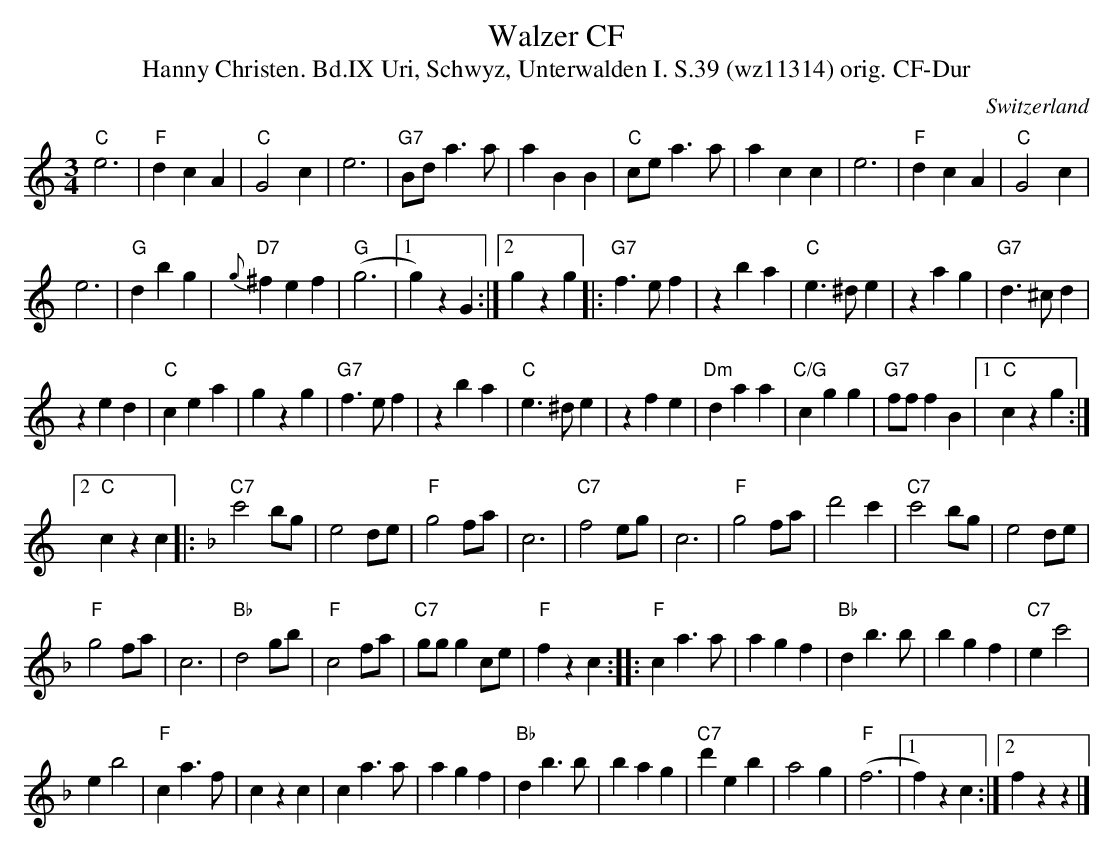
X:1
T: Walzer CF
T:Hanny Christen. Bd.IX Uri, Schwyz, Unterwalden I. S.39 (wz11314) orig. CF-Dur
M:3/4
L:1/4
O:Switzerland
K:C major
"C"e3 | "F"dcA | "C"G2c | e3 | "G7"B/d/ a>a | aBB | "C"c/e/ a>a | acc | e3 | "F"dcA | "C"G2c |
e3 | "G"dbg | {g}"D7"^f e f | ("G"g3 |1 g)zG :|2 gzg |: "G7"f>ef | zba | "C"e>^de | zag | "G7"d>^cd |
zed | "C"cea | gzg | "G7"f>ef | zba | "C"e>^de | zfe | "Dm"daa | "C/G"cgg | "G7"f/f/ fB |1 "C"czg :|2
"C"czc |: [K:F] "C7"c'2 b/g/ | e2 d/e/ | "F"g2 f/a/ | c3 | "C7"f2 e/g/ | c3 | "F"g2 f/a/ | d'2 c' | "C7"c'2 b/g/ | e2 d/e/ |
"F"g2 f/a/ | c3 | "Bb"d2 g/b/ | "F"c2 f/a/ | "C7"g/g/ g c/e/ | "F"fzc :: "F"c a>a | agf | "Bb"db>b | bgf | "C7"ec'2 |
eb2 | "F"ca>f | czc | ca>a | agf | "Bb"db>b | bag | "C7"d'eb | a2g | ("F"f3 |1 f) zc :|2 fzz |]
